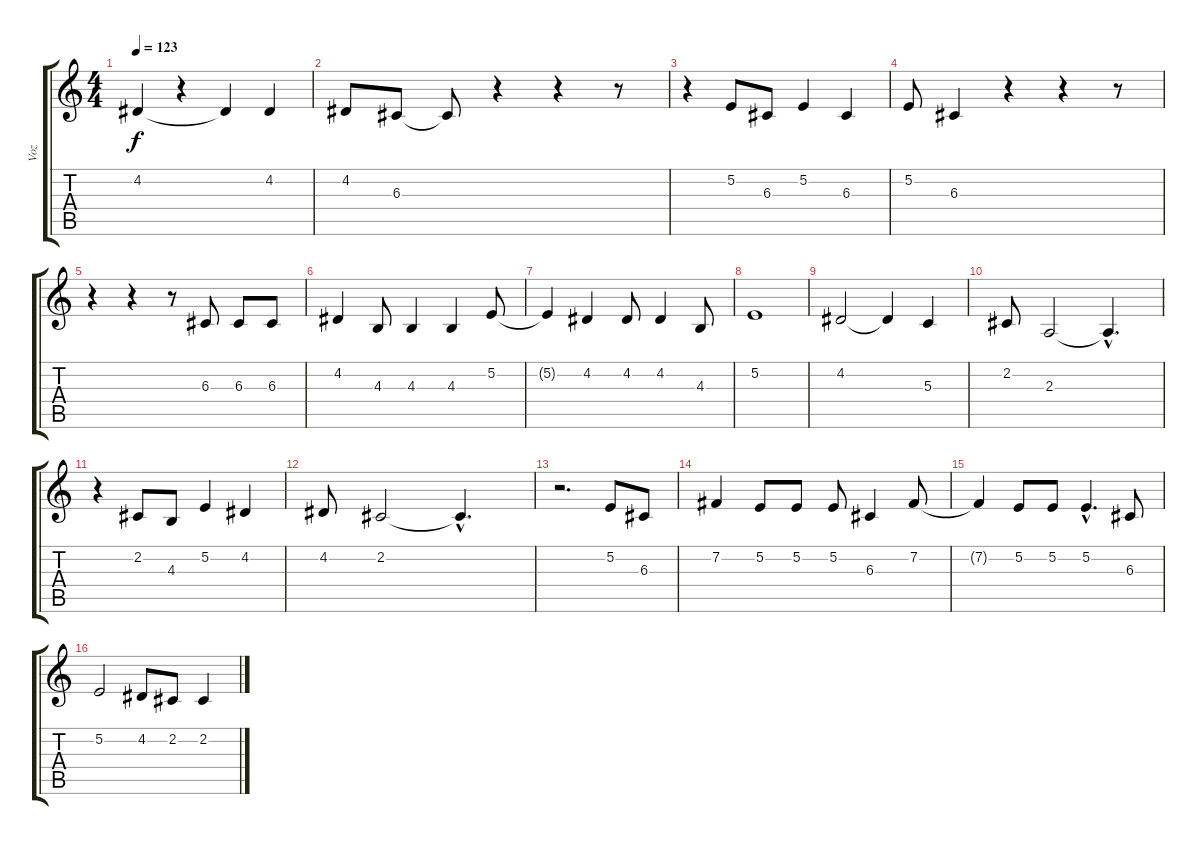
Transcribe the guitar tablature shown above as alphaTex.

\track ("Voz" "Voz") {instrument cello}
\staff {score tabs}
\tuning (E4 B3 G3 D3 A2 E2) {hide}
\ts (4 4)
\tempo 123
\clef g2
\ks c
4.2.4{dy f} r.4 4.2{t}.4 4.2.4 |
4.2.8 6.3.8 6.3{t}.8 r.4 r.4 r.8 |
r.4 5.2.8 6.3.8 5.2.4 6.3.4 |
5.2.8 6.3.4 r.4 r.4 r.8 |
r.4 r.4 r.8 6.3.8 6.3.8 6.3.8 |
4.2.4 4.3.8 4.3.4 4.3.4 5.2.8 |
5.2{t}.4 4.2.4 4.2.8 4.2.4 4.3.8 |
5.2.1 |
4.2.2 4.2{t}.4 5.3.4 |
2.2.8 2.3.2 2.3{hac t}.4{d} |
r.4 2.2.8 4.3.8 5.2.4 4.2.4 |
4.2.8 2.2.2 2.2{hac t}.4{d} |
r.2{d} 5.2.8 6.3.8 |
7.2.4 5.2.8 5.2.8 5.2.8 6.3.4 7.2.8 |
7.2{t}.4 5.2.8 5.2.8 5.2{hac}.4{d} 6.3.8 |
5.2.2 4.2.8 2.2.8 2.2.4
